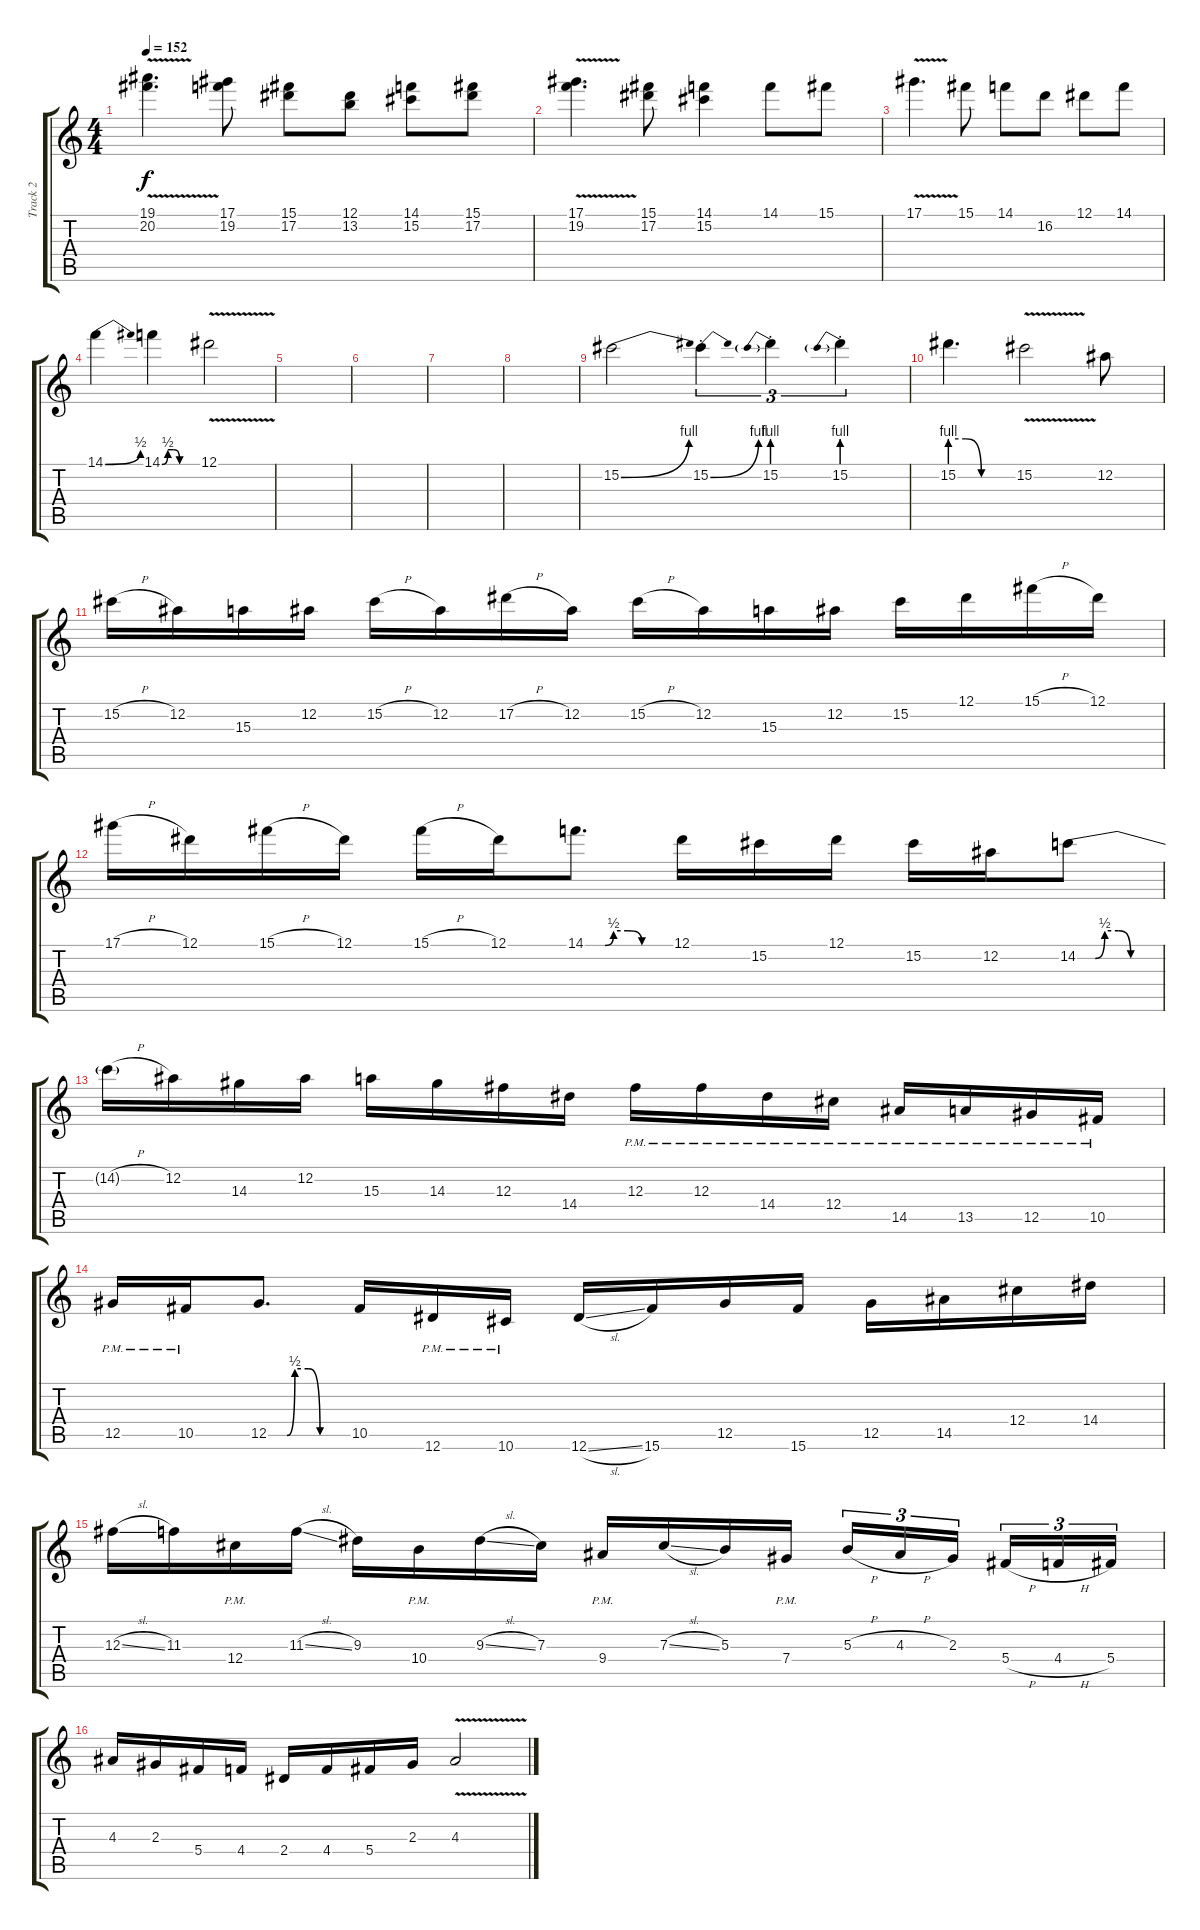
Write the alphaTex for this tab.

\track ("Track 2" "Track 2") {instrument overdrivenguitar}
\staff {score tabs}
\tuning (Eb4 Bb3 Gb3 Db3 Ab2 Eb2) {hide}
\ts (4 4)
\tempo 152
\clef g2
\ks c
(19.1{v} 20.2).4{d dy f} (17.1 19.2).8 (15.1 17.2).8 (12.1 13.2).8 (14.1 15.2).8 (15.1 17.2).8 |
(17.1{v} 19.2).4{d} (15.1 17.2).8 (14.1 15.2).4 14.1.8 15.1.8 |
17.1{v}.4{d} 15.1.8 14.1.8 16.2.8 12.1.8 14.1.8 |
14.1{be (bend 0 0 60 2)}.4 14.1{be (custom 0 0 10 2 20 2 30 0 60 0)}.4 12.1{v}.2 |
|
|
|
|
15.2{be (bend 0 0 60 4)}.2 15.2{be (bend 0 0 60 4) st}.4{tu (3 2)} 15.2{be (prebend 0 4 60 4) st}.4{tu (3 2)} 15.2{be (prebend 0 4 60 4) st}.4{tu (3 2)} |
15.2{be (custom 0 4 15 4 30 0 60 0)}.4{d} 15.2{v}.2 12.2.8 |
15.2{h}.16 12.2.16 15.3.16 12.2.16 15.2{h}.16 12.2.16 17.2{h}.16 12.2.16 15.2{h}.16 12.2.16 15.3.16 12.2.16 15.2.16 12.1.16 15.1{h}.16 12.1.16 |
17.1{h}.16 12.1.16 15.1{h}.16 12.1.16 15.1{h}.16 12.1.16 14.1{be (custom 0 0 14 0 20 2 30 2 40 0 60 0)}.8{d} 12.1.16 15.2.16 12.1.16 15.2.16 12.2.16 14.2{be (custom 0 0 13 0 20 2 30 2 39 0 60 0)}.8 |
14.2{h t}.16 12.2.16 14.3.16 12.2.16 15.3.16 14.3.16 12.3.16 14.4.16 12.3{pm}.16 12.3{pm}.16 14.4{pm}.16 12.4{pm}.16 14.5{pm}.16 13.5{pm}.16 12.5{pm}.16 10.5{pm}.16 |
12.5{pm}.16 10.5{pm}.16 12.5{be (custom 0 0 14 0 20 2 30 2 39 0 60 0)}.8{d} 10.5.16 12.6{pm}.16 10.6{pm}.16 12.6{sl}.16 15.6.16 12.5.16 15.6.16 12.5.16 14.5.16 12.4.16 14.4.16 |
12.3{sl}.16 11.3.16 12.4{pm}.16 11.3{sl}.16 9.3.16 10.4{pm}.16 9.3{sl}.16 7.3.16 9.4{pm}.16 7.3{sl}.16 5.3.16 7.4{pm}.16 5.3{h}.16{tu (3 2)} 4.3{h}.16{tu (3 2)} 2.3.16{tu (3 2) beam splitsecondary} 5.4{h}.16{tu (3 2)} 4.4{h}.16{tu (3 2)} 5.4.16{tu (3 2)} |
4.3.16 2.3.16 5.4.16 4.4.16 2.4.16 4.4.16 5.4.16 2.3.16 4.3{v}.2
